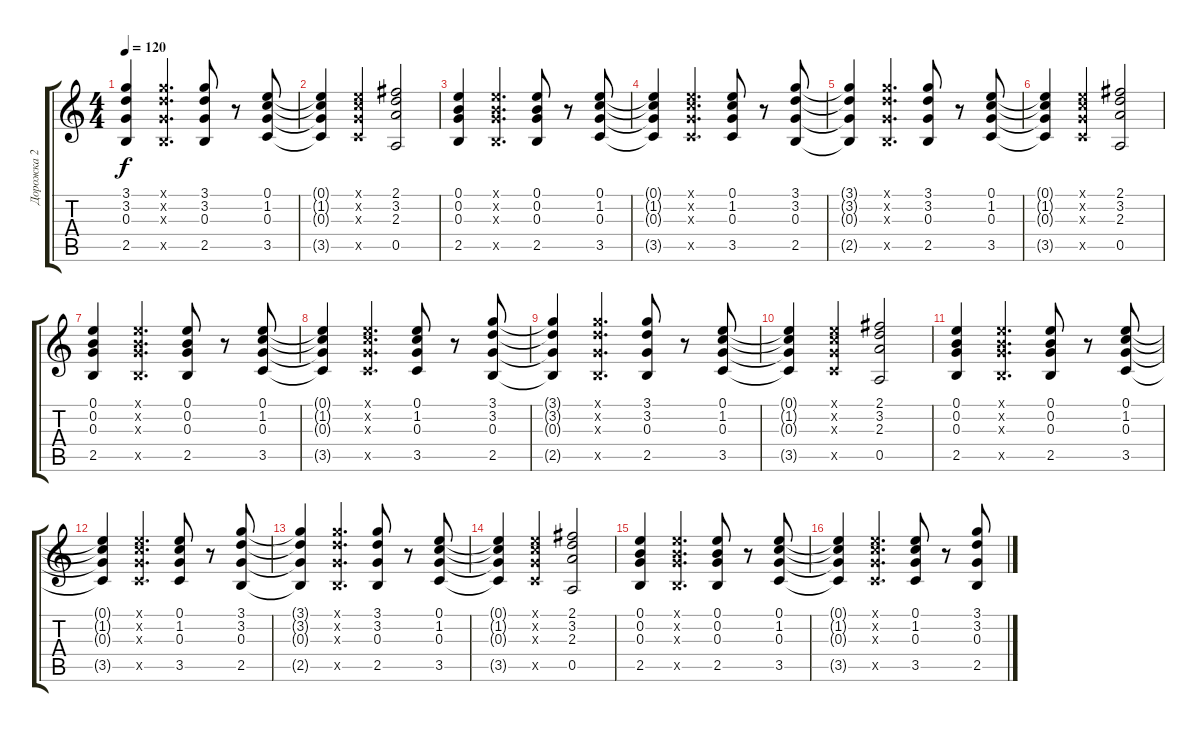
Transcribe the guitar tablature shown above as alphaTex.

\track ("Дорожка 2" "Дорожка 2") {instrument acousticguitarnylon}
\staff {score tabs}
\tuning (E4 B3 G3 D3 A2 E2) {hide}
\ts (4 4)
\tempo 120
\clef g2
\ks c
(3.1{t} 3.2{t} 0.3{t} 2.5{t}).4{dy f} (3.1{x} 3.2{x} 0.3{x} 2.5{x}).4{d} (3.1 3.2 0.3 2.5).8 r.8 (0.1 1.2 0.3 3.5).8 |
(0.1{t} 1.2{t} 0.3{t} 3.5{t}).4 (0.1{x} 1.2{x} 0.3{x} 3.5{x}).4 (2.1 3.2 2.3 0.5).2 |
(0.1 0.2 0.3 2.5).4 (0.1{x} 0.2{x} 0.3{x} 2.5{x}).4{d} (0.1 0.2 0.3 2.5).8 r.8 (0.1 1.2 0.3 3.5).8 |
(0.1{t} 1.2{t} 0.3{t} 3.5{t}).4 (0.1{x} 1.2{x} 0.3{x} 3.5{x}).4{d} (0.1 1.2 0.3 3.5).8 r.8 (3.1 3.2 0.3 2.5).8 |
(3.1{t} 3.2{t} 0.3{t} 2.5{t}).4 (3.1{x} 3.2{x} 0.3{x} 2.5{x}).4{d} (3.1 3.2 0.3 2.5).8 r.8 (0.1 1.2 0.3 3.5).8 |
(0.1{t} 1.2{t} 0.3{t} 3.5{t}).4 (0.1{x} 1.2{x} 0.3{x} 3.5{x}).4 (2.1 3.2 2.3 0.5).2 |
(0.1 0.2 0.3 2.5).4 (0.1{x} 0.2{x} 0.3{x} 2.5{x}).4{d} (0.1 0.2 0.3 2.5).8 r.8 (0.1 1.2 0.3 3.5).8 |
(0.1{t} 1.2{t} 0.3{t} 3.5{t}).4 (0.1{x} 1.2{x} 0.3{x} 3.5{x}).4{d} (0.1 1.2 0.3 3.5).8 r.8 (3.1 3.2 0.3 2.5).8 |
(3.1{t} 3.2{t} 0.3{t} 2.5{t}).4 (3.1{x} 3.2{x} 0.3{x} 2.5{x}).4{d} (3.1 3.2 0.3 2.5).8 r.8 (0.1 1.2 0.3 3.5).8 |
(0.1{t} 1.2{t} 0.3{t} 3.5{t}).4 (0.1{x} 1.2{x} 0.3{x} 3.5{x}).4 (2.1 3.2 2.3 0.5).2 |
(0.1 0.2 0.3 2.5).4 (0.1{x} 0.2{x} 0.3{x} 2.5{x}).4{d} (0.1 0.2 0.3 2.5).8 r.8 (0.1 1.2 0.3 3.5).8 |
(0.1{t} 1.2{t} 0.3{t} 3.5{t}).4 (0.1{x} 1.2{x} 0.3{x} 3.5{x}).4{d} (0.1 1.2 0.3 3.5).8 r.8 (3.1 3.2 0.3 2.5).8 |
(3.1{t} 3.2{t} 0.3{t} 2.5{t}).4 (3.1{x} 3.2{x} 0.3{x} 2.5{x}).4{d} (3.1 3.2 0.3 2.5).8 r.8 (0.1 1.2 0.3 3.5).8 |
(0.1{t} 1.2{t} 0.3{t} 3.5{t}).4 (0.1{x} 1.2{x} 0.3{x} 3.5{x}).4 (2.1 3.2 2.3 0.5).2 |
(0.1 0.2 0.3 2.5).4 (0.1{x} 0.2{x} 0.3{x} 2.5{x}).4{d} (0.1 0.2 0.3 2.5).8 r.8 (0.1 1.2 0.3 3.5).8 |
(0.1{t} 1.2{t} 0.3{t} 3.5{t}).4 (0.1{x} 1.2{x} 0.3{x} 3.5{x}).4{d} (0.1 1.2 0.3 3.5).8 r.8 (3.1 3.2 0.3 2.5).8
